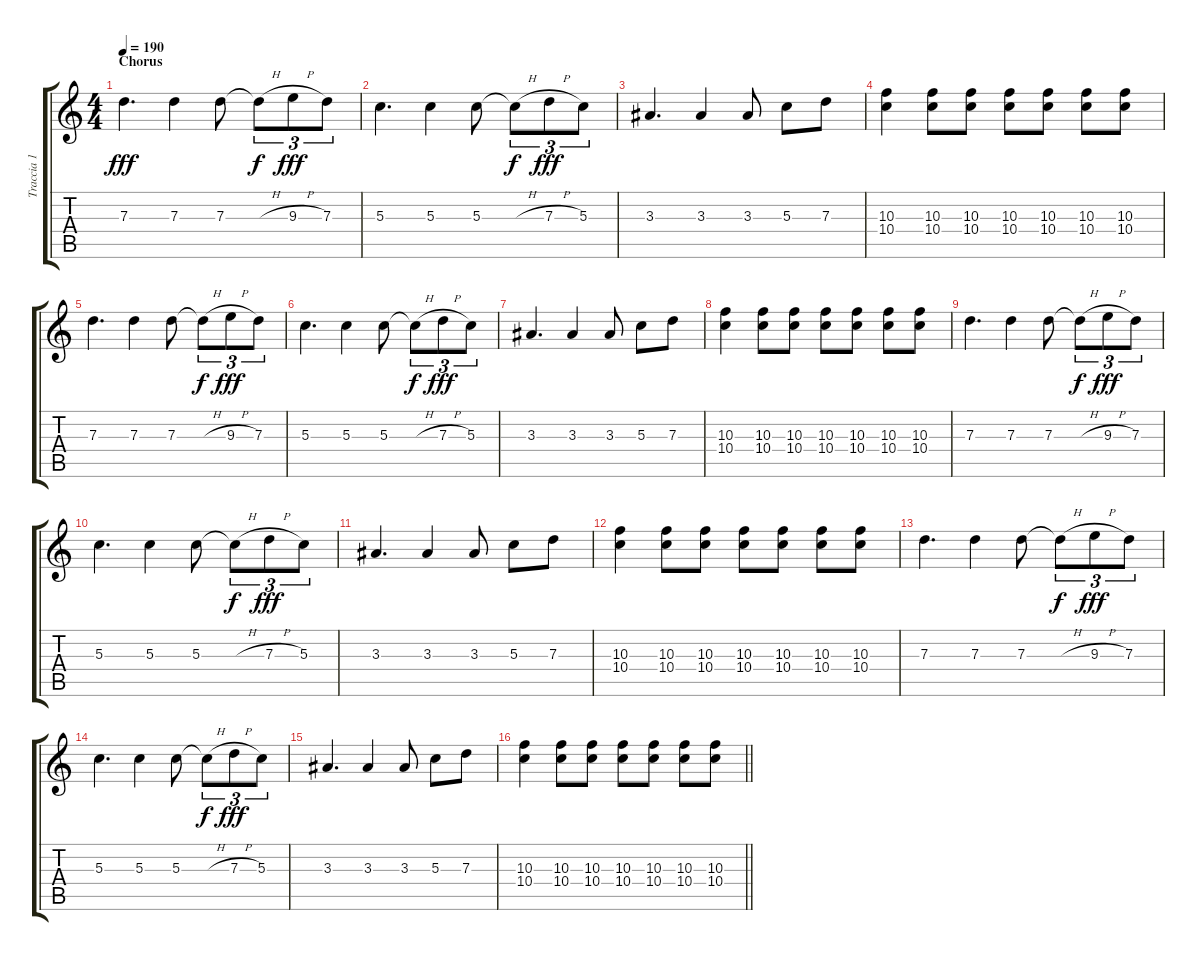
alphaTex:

\track ("Traccia 1" "Traccia 1") {instrument overdrivenguitar}
\staff {score tabs}
\tuning (E4 B3 G3 D3 A2 D2) {hide}
\ts (4 4)
\section ("" "Chorus")
\tempo 190
\clef g2
\ks c
7.3.4{d dy fff volume 10} 7.3.4 7.3.8 7.3{h t}.8{tu (3 2) dy f} 9.3{h}.8{tu (3 2) dy fff} 7.3.8{tu (3 2)} |
5.3.4{d} 5.3.4 5.3.8 5.3{h t}.8{tu (3 2) dy f} 7.3{h}.8{tu (3 2) dy fff} 5.3.8{tu (3 2)} |
3.3.4{d} 3.3.4 3.3.8 5.3.8 7.3.8 |
(10.3 10.4).4 (10.3 10.4).8 (10.3 10.4).8 (10.3 10.4).8 (10.3 10.4).8 (10.3 10.4).8 (10.3 10.4).8 |
7.3.4{d} 7.3.4 7.3.8 7.3{h t}.8{tu (3 2) dy f} 9.3{h}.8{tu (3 2) dy fff} 7.3.8{tu (3 2)} |
5.3.4{d} 5.3.4 5.3.8 5.3{h t}.8{tu (3 2) dy f} 7.3{h}.8{tu (3 2) dy fff} 5.3.8{tu (3 2)} |
3.3.4{d} 3.3.4 3.3.8 5.3.8 7.3.8 |
(10.3 10.4).4 (10.3 10.4).8 (10.3 10.4).8 (10.3 10.4).8 (10.3 10.4).8 (10.3 10.4).8 (10.3 10.4).8 |
7.3.4{d} 7.3.4 7.3.8 7.3{h t}.8{tu (3 2) dy f} 9.3{h}.8{tu (3 2) dy fff} 7.3.8{tu (3 2)} |
5.3.4{d} 5.3.4 5.3.8 5.3{h t}.8{tu (3 2) dy f} 7.3{h}.8{tu (3 2) dy fff} 5.3.8{tu (3 2)} |
3.3.4{d} 3.3.4 3.3.8 5.3.8 7.3.8 |
(10.3 10.4).4 (10.3 10.4).8 (10.3 10.4).8 (10.3 10.4).8 (10.3 10.4).8 (10.3 10.4).8 (10.3 10.4).8 |
7.3.4{d} 7.3.4 7.3.8 7.3{h t}.8{tu (3 2) dy f} 9.3{h}.8{tu (3 2) dy fff} 7.3.8{tu (3 2)} |
5.3.4{d} 5.3.4 5.3.8 5.3{h t}.8{tu (3 2) dy f} 7.3{h}.8{tu (3 2) dy fff} 5.3.8{tu (3 2)} |
3.3.4{d} 3.3.4 3.3.8 5.3.8 7.3.8 |
\barLineRight lightlight
(10.3 10.4).4 (10.3 10.4).8 (10.3 10.4).8 (10.3 10.4).8 (10.3 10.4).8 (10.3 10.4).8 (10.3 10.4).8
